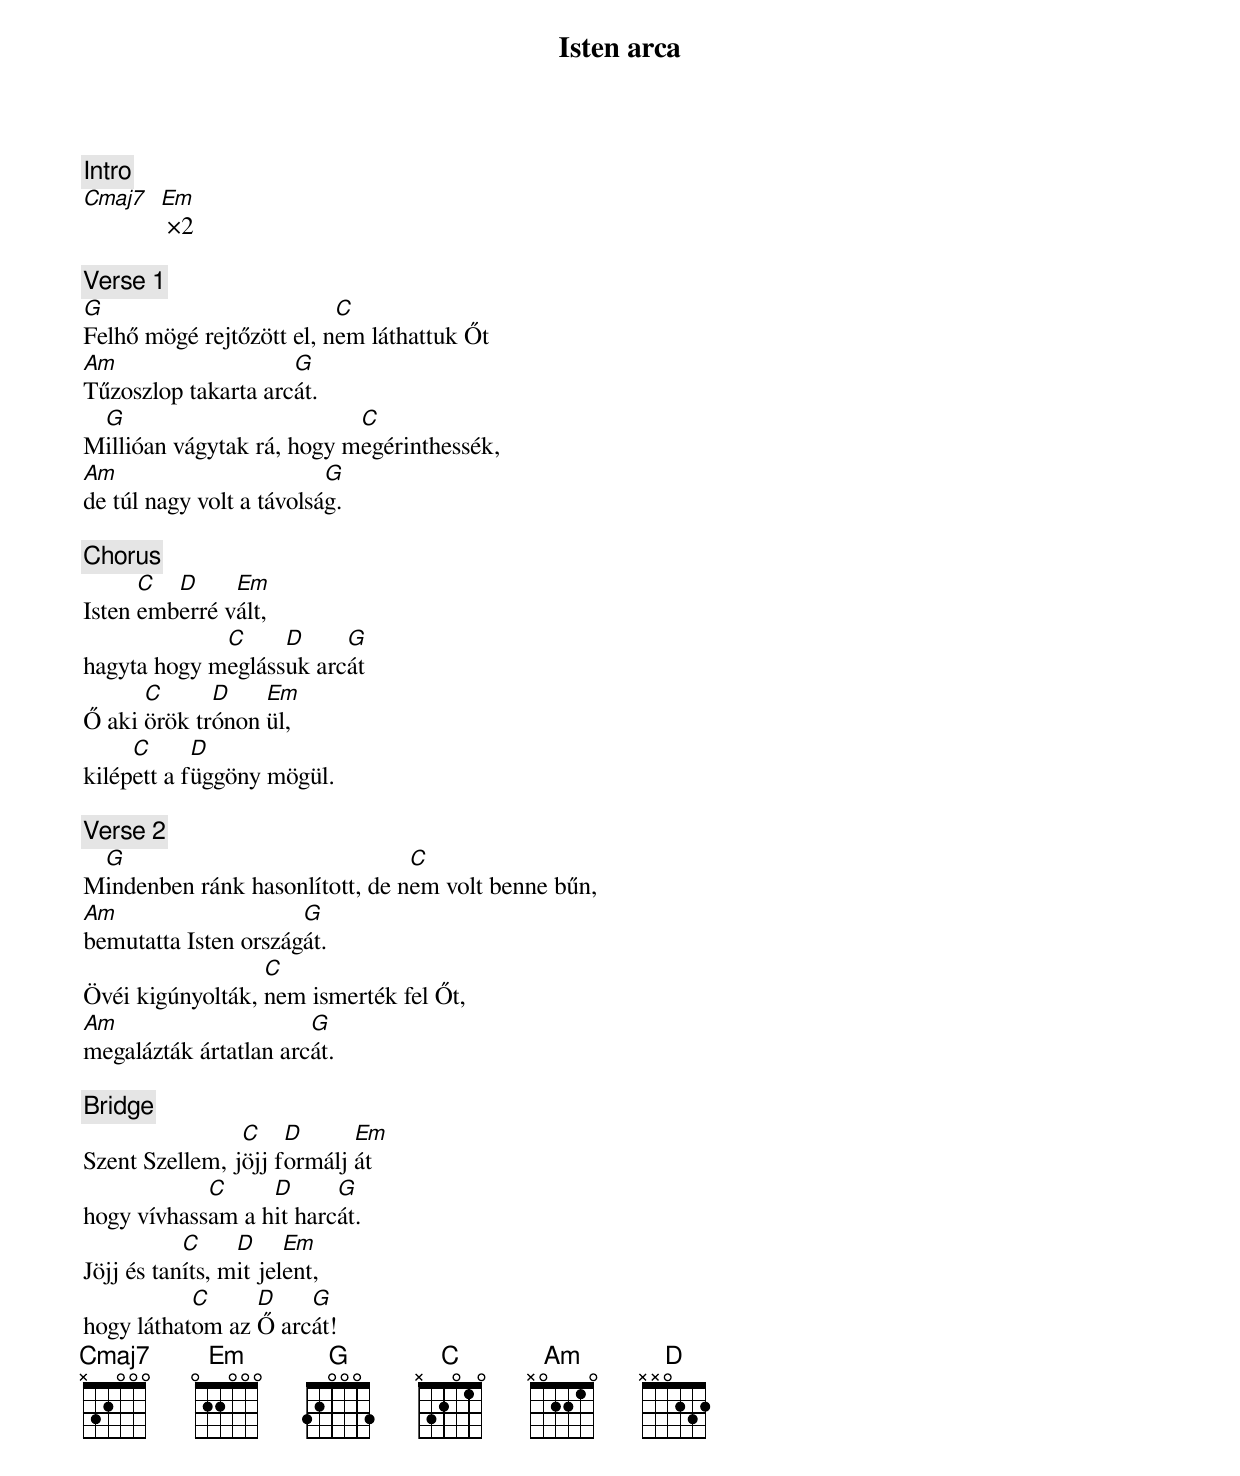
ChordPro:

{title: Isten arca}
{subtitle: }

{c: Intro}
[Cmaj7]  [Em] ×2

{c: Verse 1}
[G]Felhő mögé rejtőzött el, n[C]em láthattuk Őt
[Am]Tűzoszlop takarta arc[G]át.
M[G]illióan vágytak rá, hogy m[C]egérinthessék,
[Am]de túl nagy volt a távolsá[G]g.

{c: Chorus}
Isten [C]emb[D]erré v[Em]ált,
hagyta hogy m[C]egláss[D]uk arc[G]át
Ő aki [C]örök tr[D]ónon [Em]ül,
kilép[C]ett a f[D]üggöny mögül.

{c: Verse 2}
M[G]indenben ránk hasonlított, de n[C]em volt benne bűn,
[Am]bemutatta Isten ország[G]át.
Övéi kigúnyolták, [C]nem ismerték fel Őt,
[Am]megalázták ártatlan arc[G]át.

{c: Bridge}
Szent Szellem, j[C]öjj f[D]ormálj [Em]át
hogy vívhass[C]am a h[D]it harc[G]át.
Jöjj és tan[C]íts, m[D]it jel[Em]ent,
hogy láthat[C]om az [D]Ő arc[G]át!
